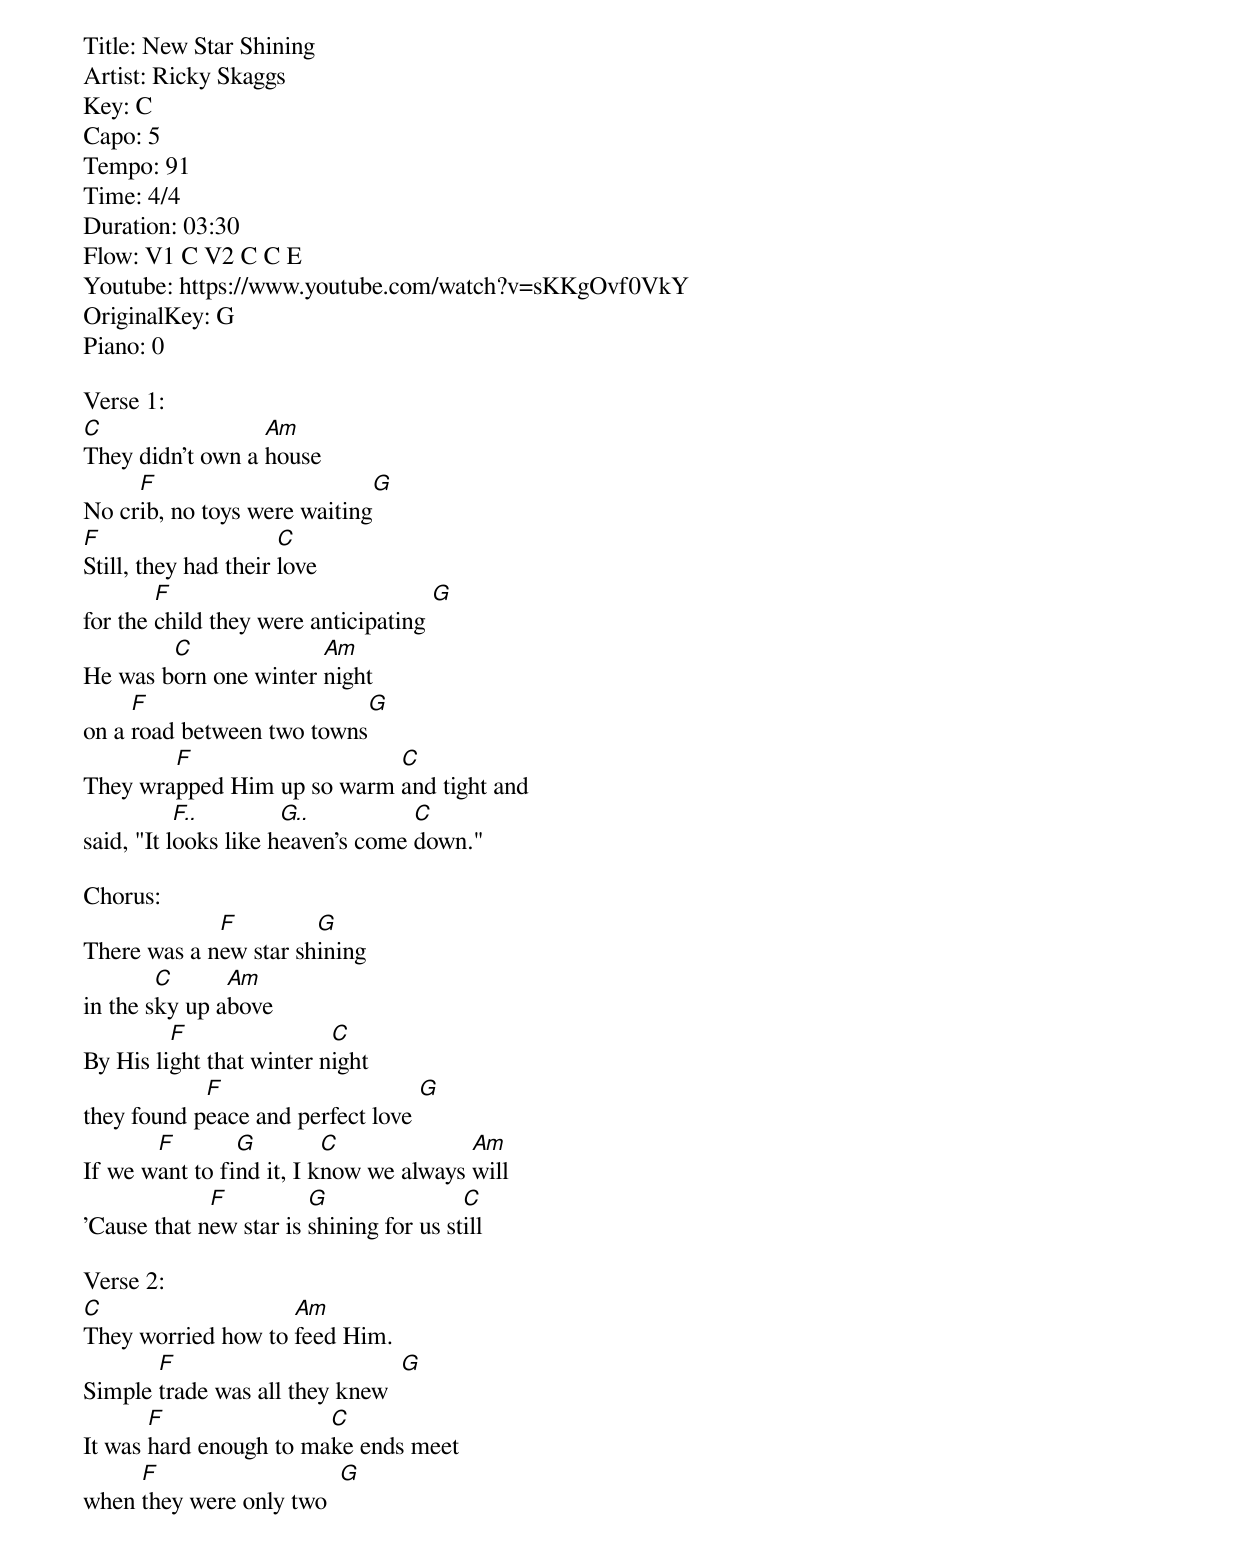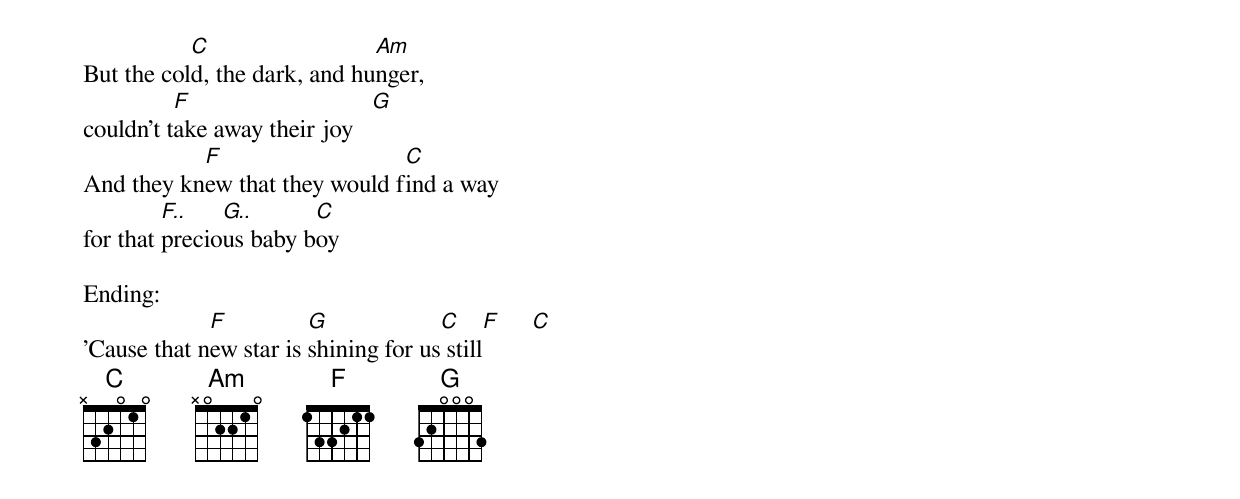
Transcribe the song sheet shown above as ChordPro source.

Title: New Star Shining
Artist: Ricky Skaggs
Key: C
Capo: 5
Tempo: 91
Time: 4/4
Duration: 03:30
Flow: V1 C V2 C C E
Youtube: https://www.youtube.com/watch?v=sKKgOvf0VkY
OriginalKey: G
Piano: 0

Verse 1:
[C]They didn't own a [Am]house
No cr[F]ib, no toys were waiting[G]
[F]Still, they had their [C]love
for the [F]child they were anticipating [G]
He was b[C]orn one winter [Am]night
on a [F]road between two towns[G]
They wra[F]pped Him up so warm [C]and tight and
said, "It l[F..]ooks like h[G..]eaven's come [C]down."

Chorus:
There was a n[F]ew star sh[G]ining
in the s[C]ky up a[Am]bove
By His li[F]ght that winter n[C]ight
they found p[F]eace and perfect love [G]
If we w[F]ant to fi[G]nd it, I k[C]now we always [Am]will
'Cause that n[F]ew star is [G]shining for us st[C]ill

Verse 2:
[C]They worried how to [Am]feed Him.
Simple [F]trade was all they knew  [G]
It was [F]hard enough to ma[C]ke ends meet
when [F]they were only two  [G]
But the col[C]d, the dark, and hu[Am]nger,
couldn't t[F]ake away their joy   [G]
And they kn[F]ew that they would f[C]ind a way
for that [F..]precio[G..]us baby b[C]oy

Ending:
'Cause that n[F]ew star is [G]shining for us[C] still[F]     [C]
